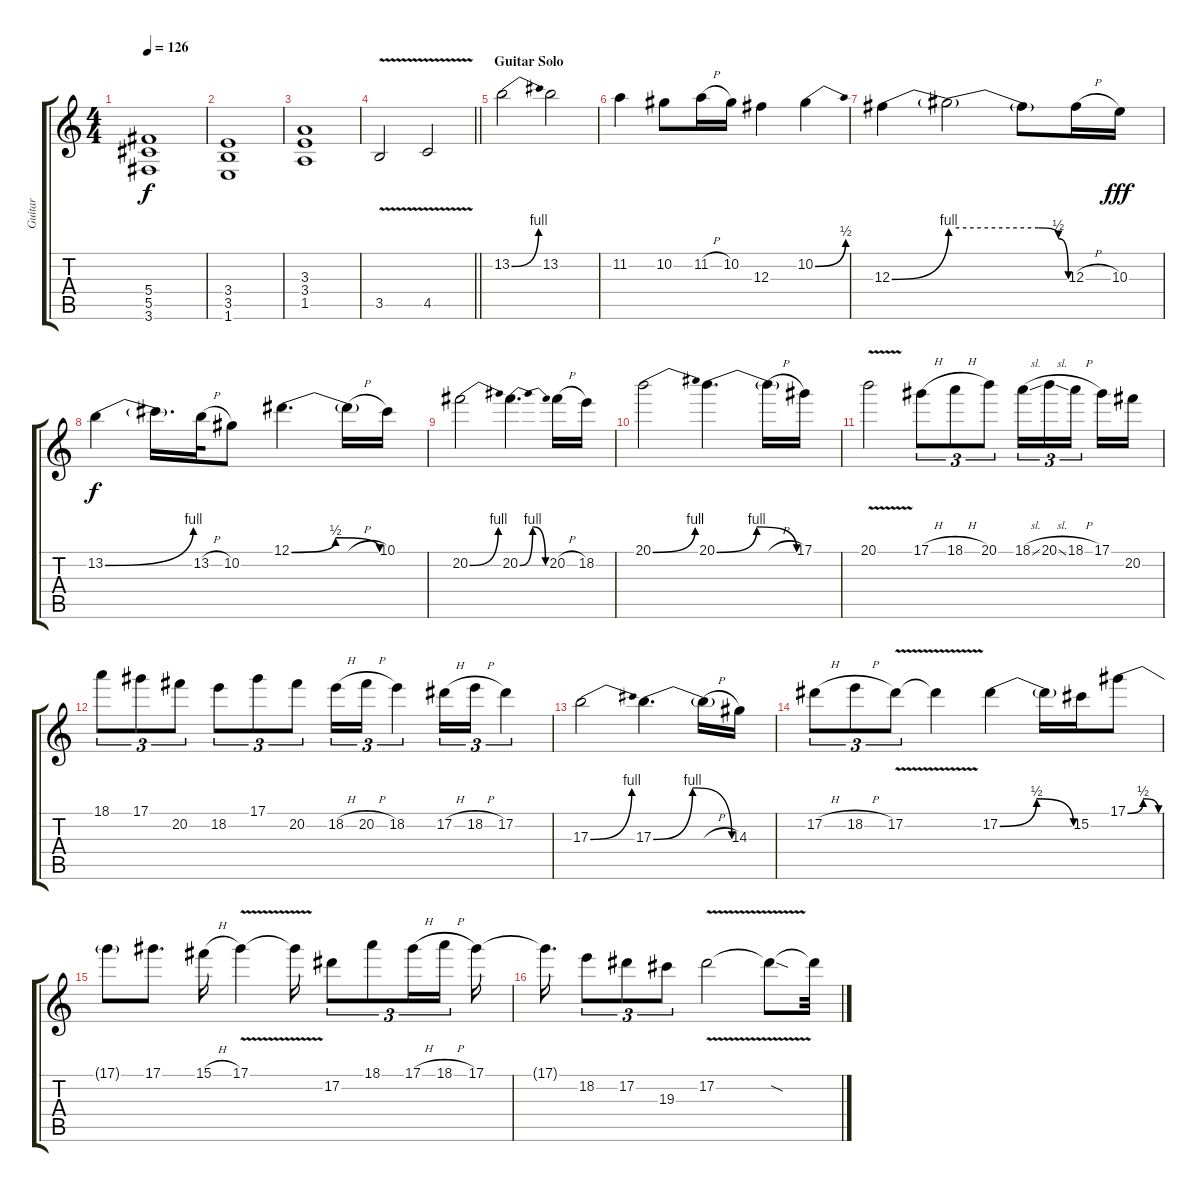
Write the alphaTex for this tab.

\track ("Guitar" "Guitar") {instrument electricguitarjazz}
\staff {score tabs}
\tuning (Eb4 Bb3 Gb3 Db3 Ab2 Eb2) {hide}
\ts (4 4)
\tempo 126
\clef g2
\ks c
(5.4 5.5 3.6).1{dy f} |
(3.4 3.5 1.6).1 |
(3.3 3.4 1.5).1 |
\barLineRight lightlight
3.5{v}.2 4.5{v}.2 |
\section ("" "Guitar Solo")
13.2{be (bend 0 0 60 4)}.2 13.2.2 |
11.2.4 10.2.8 11.2{h}.16 10.2.16 12.3.4 10.2{be (bend 0 0 60 2)}.4 |
12.3{be (bend 0 0 60 4)}.4 12.3{be (custom 0 4 45 4 55 2 60 0) t}.2 12.3{t}.8 12.3{h}.16 10.3.16{dy fff} |
13.2{be (bend 0 0 60 4)}.4{dy f} 13.2{t}.16{d} 13.2{h}.32 10.2.8 12.1{be (bendrelease 0 0 15 2 55 2 60 0)}.4{d} 12.1{h t}.16 10.1.16 |
20.2{be (bend 0 0 60 4)}.2 20.2{be (bendrelease 0 0 15 4 45 4 60 0)}.4{d} 20.2{h}.16 18.2.16 |
20.1{be (bend 0 0 60 4)}.2 20.1{be (bendrelease 0 0 15 4 45 4 60 0)}.4{d} 20.1{h t}.16 17.1.16 |
20.1{v}.2 17.1{h}.8{tu (3 2)} 18.1{h}.8{tu (3 2)} 20.1.8{tu (3 2)} 18.1{sl}.16{tu (3 2)} 20.1{sl}.16{tu (3 2)} 18.1{h}.16{tu (3 2) beam splitsecondary} 17.1.16 20.2.16 |
18.1.8{tu (3 2)} 17.1.8{tu (3 2)} 20.2.8{tu (3 2)} 18.2.8{tu (3 2)} 17.1.8{tu (3 2)} 20.2.8{tu (3 2)} 18.2{h}.16{tu (3 2)} 20.2{h}.16{tu (3 2)} 18.2.4{tu (3 2)} 17.2{h}.16{tu (3 2)} 18.2{h}.16{tu (3 2)} 17.2.4{tu (3 2)} |
17.3{be (bend 0 0 60 4)}.2 17.3{be (bendrelease 0 0 15 4 55 4 60 0)}.4{d} 17.3{h t}.16 14.3.16 |
17.2{h}.8{tu (3 2)} 18.2{h}.8{tu (3 2)} 17.2{v}.8{tu (3 2)} 17.2{t}.4 17.2{be (bendrelease 0 0 15 2 45 2 60 0)}.4 17.2{t}.16 15.2.16 17.1{be (bendrelease 0 0 15 2 45 2 60 0)}.8 |
17.1{t}.8 17.1.8{d} 15.1{h}.16 17.1{v}.4 17.1{t}.16 17.2.8{tu (3 2)} 18.1.8{tu (3 2)} 17.1{h}.16{tu (3 2)} 18.1{h}.16{tu (3 2) beam splitsecondary} 17.1.16 |
17.1{t}.16{d} 18.2.8{tu (3 2)} 17.2.8{tu (3 2)} 19.3.8{tu (3 2)} 17.2{v}.2 17.2{sod t}.8 17.2{t}.32
